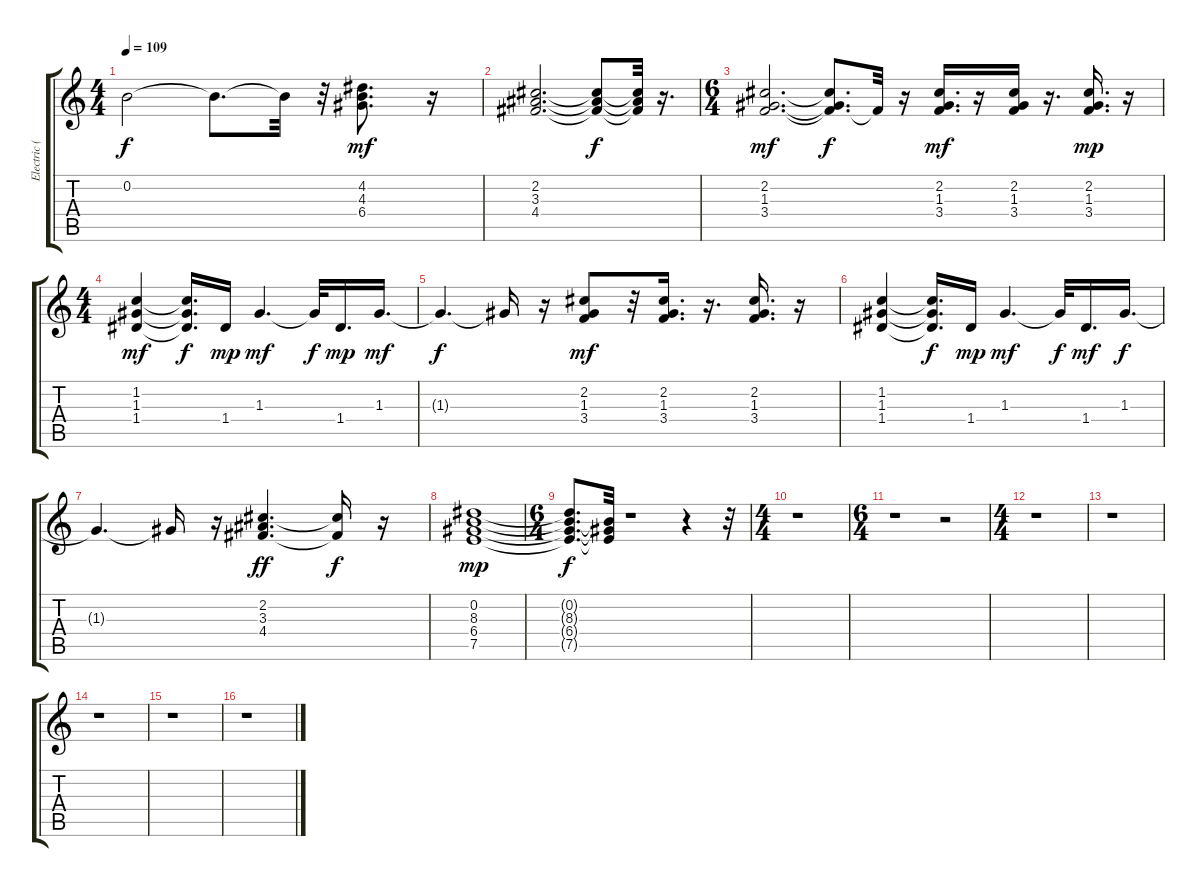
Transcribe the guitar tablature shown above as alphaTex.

\track ("Electric (clean)" "Electric (") {instrument electricguitarclean}
\staff {score tabs}
\tuning (E4 B3 G3 D3 A2 E2) {hide}
\ts (4 4)
\tempo 109
\clef g2
\ks c
0.2.2{dy f} 0.2{t}.8{d} 0.2{t}.32 r.32 (4.2 4.3 6.4).8{d dy mf} r.16 |
(2.2 3.3 4.4).2{d} (2.2{t} 3.3{t} 4.4{t}).8{dy f} (2.2{t} 3.3{t} 4.4{t}).32 r.16{d} |
\ts (6 4)
(2.2 1.3 3.4).2{d dy mf} (2.2{t} 1.3{t} 3.4{t}).8{d dy f} 3.4{t}.32 r.16 (2.2 1.3 3.4).16{d dy mf} r.16 (2.2 1.3 3.4).16 r.16{d} (2.2 1.3 3.4).16{d dy mp} r.16 |
\ts (4 4)
(1.2 1.3 1.4).4{dy mf} (1.2{t} 1.3{t} 1.4{t}).16{d dy f} 1.4.16{dy mp} 1.3.4{d dy mf} 1.3{t}.32{dy f} 1.4.16{d dy mp} 1.3.16{d dy mf} |
1.3{t}.4{d dy f} 1.3{t}.16 r.16 (2.2 1.3 3.4).8{dy mf} r.32 (2.2 1.3 3.4).16{d} r.16{d} (2.2 1.3 3.4).16{d} r.16 |
(1.2 1.3 1.4).4 (1.2{t} 1.3{t} 1.4{t}).16{d dy f} 1.4.16{dy mp} 1.3.4{d dy mf} 1.3{t}.32{dy f} 1.4.16{d dy mf} 1.3.16{d dy f} |
1.3{t}.4{d} 1.3{t}.16 r.16 (2.2 3.3 4.4).4{d dy ff} (2.2{t} 4.4{t}).16{dy f} r.16 |
(0.2 8.3 6.4 7.5).1{dy mp} |
\ts (6 4)
(0.2{t} 8.3{t} 6.4{t} 7.5{t}).8{d dy f} (0.2{t} 6.4{t} 7.5{t}).32 r.1 r.4 r.32 |
\ts (4 4)
r.1 |
\ts (6 4)
r.1 r.2 |
\ts (4 4)
r.1 |
r.1 |
r.1 |
r.1 |
r.1
